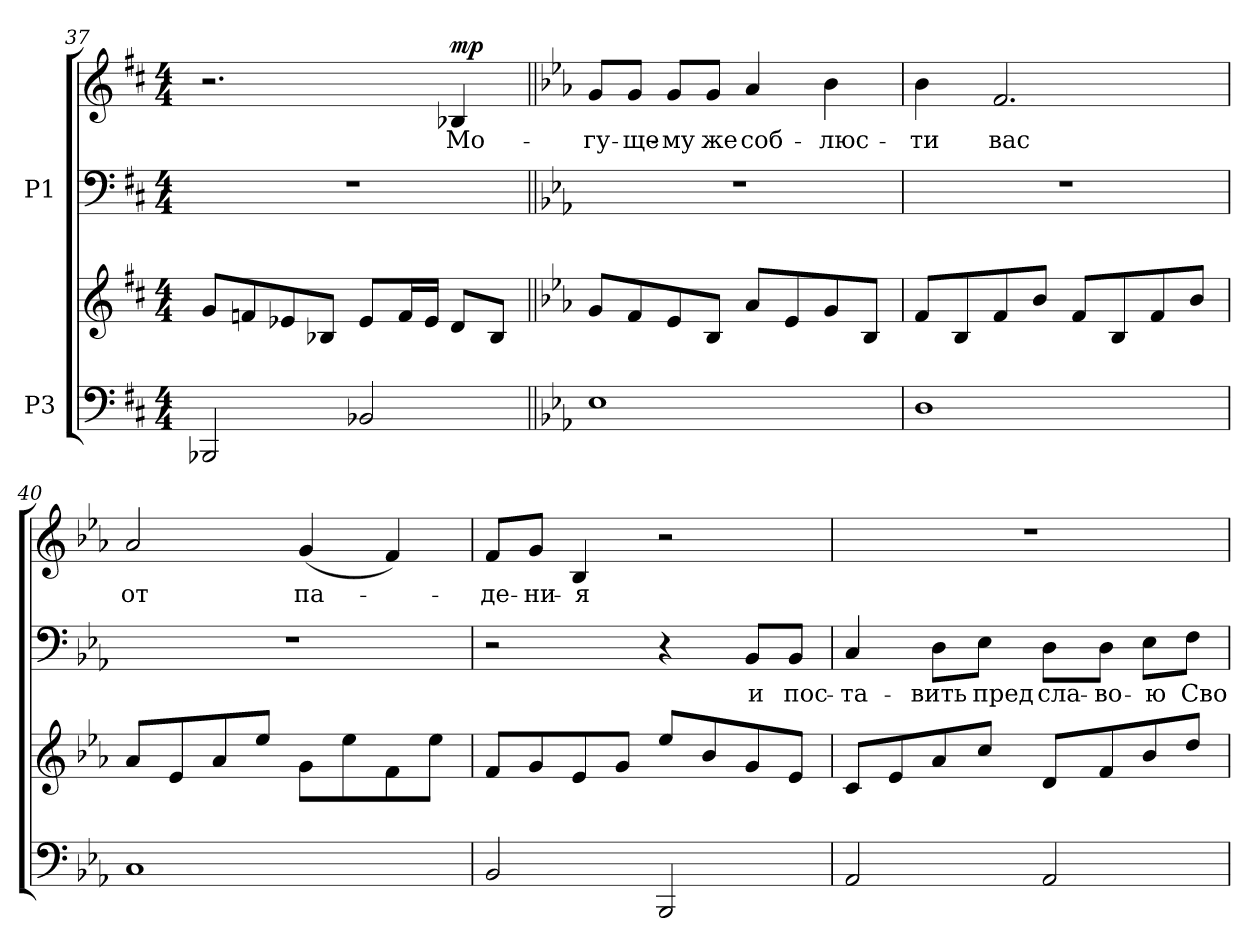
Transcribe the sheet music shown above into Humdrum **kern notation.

**kern	**kern	**kern	**text	**kern	**text	**dynam
*part2	*part2	*part1	*part1	*part1	*part1	*part1
*staff4	*staff3	*staff2	*staff2	*staff1	*staff1	*staff1/2
*I"P3	*	*I"P1	*	*	*	*
*clefF4	*clefG2	*clefF4	*	*clefG2	*	*
*k[f#c#]	*k[f#c#]	*k[f#c#]	*	*k[f#c#]	*	*
*D:	*D:	*D:	*	*D:	*	*
*M4/4	*M4/4	*M4/4	*	*M4/4	*	*
=37	=37	=37	=37	=37	=37	=37
2BBB-Xi/	8gi/L	1r	.	2.r	.	.
.	8fni/	.	.	.	.	.
.	8e-Xi/	.	.	.	.	.
.	8B-Xi/J	.	.	.	.	.
2BB-Xi/	8e-i/L	.	.	.	.	.
.	16fi/L	.	.	.	.	.
.	16e-i/JJ	.	.	.	.	.
!	!	!	!	!	!LO:LY:b:color=#000000	!
.	8di/L	.	.	4B-Xi/	Мо-	mp
.	8B-i/J	.	.	.	.	.
=38||	=38||	=38||	=38||	=38||	=38||	=38||
*k[b-e-a-]	*k[b-e-a-]	*k[b-e-a-]	*	*k[b-e-a-]	*	*
*E-:	*E-:	*E-:	*	*E-:	*	*
!	!	!	!	!	!LO:LY:b:color=#000000	!
1E-i	8gi/L	1r	.	8gi/L	-гу-	.
!	!	!	!	!	!LO:LY:b:color=#000000	!
.	8fi/	.	.	8gi/J	-ще-	.
!	!	!	!	!	!LO:LY:b:color=#000000	!
.	8e-i/	.	.	8gi/L	-му	.
!	!	!	!	!	!LO:LY:b:color=#000000	!
.	8B-i/J	.	.	8gi/J	же	.
!	!	!	!	!	!LO:LY:b:color=#000000	!
.	8a-i/L	.	.	4a-i/	соб-	.
.	8e-i/	.	.	.	.	.
!	!	!	!	!	!LO:LY:b:color=#000000	!
.	8gi/	.	.	4b-i\	-люс-	.
.	8B-i/J	.	.	.	.	.
!!LO:PB:g=z
=39	=39	=39	=39	=39	=39	=39
!	!	!	!	!	!LO:LY:b:color=#000000	!
1Di	8fi/L	1r	.	4b-i\	-ти	.
.	8B-i/	.	.	.	.	.
!	!	!	!	!	!LO:LY:b:color=#000000	!
.	8fi/	.	.	2.fi/	вас	.
.	8b-i/J	.	.	.	.	.
.	8fi/L	.	.	.	.	.
.	8B-i/	.	.	.	.	.
.	8fi/	.	.	.	.	.
.	8b-i/J	.	.	.	.	.
=40	=40	=40	=40	=40	=40	=40
!	!	!	!	!	!LO:LY:b:color=#000000	!
1Ci	8a-i/L	1r	.	2a-i/	от	.
.	8e-i/	.	.	.	.	.
.	8a-i/	.	.	.	.	.
.	8ee-i/J	.	.	.	.	.
!	!	!	!	!	!LO:LY:b:color=#000000	!
.	8gi\L	.	.	(4gi/	па-	.
.	8ee-i\	.	.	.	.	.
.	8fi\	.	.	4fi/)	.	.
.	8ee-i\J	.	.	.	.	.
=41	=41	=41	=41	=41	=41	=41
!	!	!	!	!	!LO:LY:b:color=#000000	!
2BB-i/	8fi/L	2r	.	8fi/L	-де-	.
!	!	!	!	!	!LO:LY:b:color=#000000	!
.	8gi/	.	.	8gi/J	-ни-	.
!	!	!	!	!	!LO:LY:b:color=#000000	!
.	8e-i/	.	.	4B-i/	-я	.
.	8gi/J	.	.	.	.	.
2BBB-i/	8ee-i/L	4r	.	2r	.	.
.	8b-i/	.	.	.	.	.
!	!	!	!LO:LY:b:color=#000000	!	!	!
.	8gi/	8BB-i/L	и	.	.	.
!	!	!	!LO:LY:b:color=#000000	!	!	!
.	8e-i/J	8BB-i/J	пос-	.	.	.
!!LO:LB:g=z
=42	=42	=42	=42	=42	=42	=42
!	!	!	!LO:LY:b:color=#000000	!	!	!
2AA-i/	8ci/L	4Ci/	-та-	1r	.	.
.	8e-i/	.	.	.	.	.
!	!	!	!LO:LY:b:color=#000000	!	!	!
.	8a-i/	8Di\L	-вить	.	.	.
!	!	!	!LO:LY:b:color=#000000	!	!	!
.	8cci/J	8E-i\J	пред	.	.	.
!	!	!	!LO:LY:b:color=#000000	!	!	!
2AA-i/	8di/L	8Di\L	сла-	.	.	.
!	!	!	!LO:LY:b:color=#000000	!	!	!
.	8fi/	8Di\J	-во-	.	.	.
!	!	!	!LO:LY:b:color=#000000	!	!	!
.	8b-i/	8E-i\L	-ю	.	.	.
!	!	!	!LO:LY:b:color=#000000	!	!	!
.	8ddi/J	8Fi\J	Сво-	.	.	.
=	=	=	=	=	=	=
*-	*-	*-	*-	*-	*-	*-
